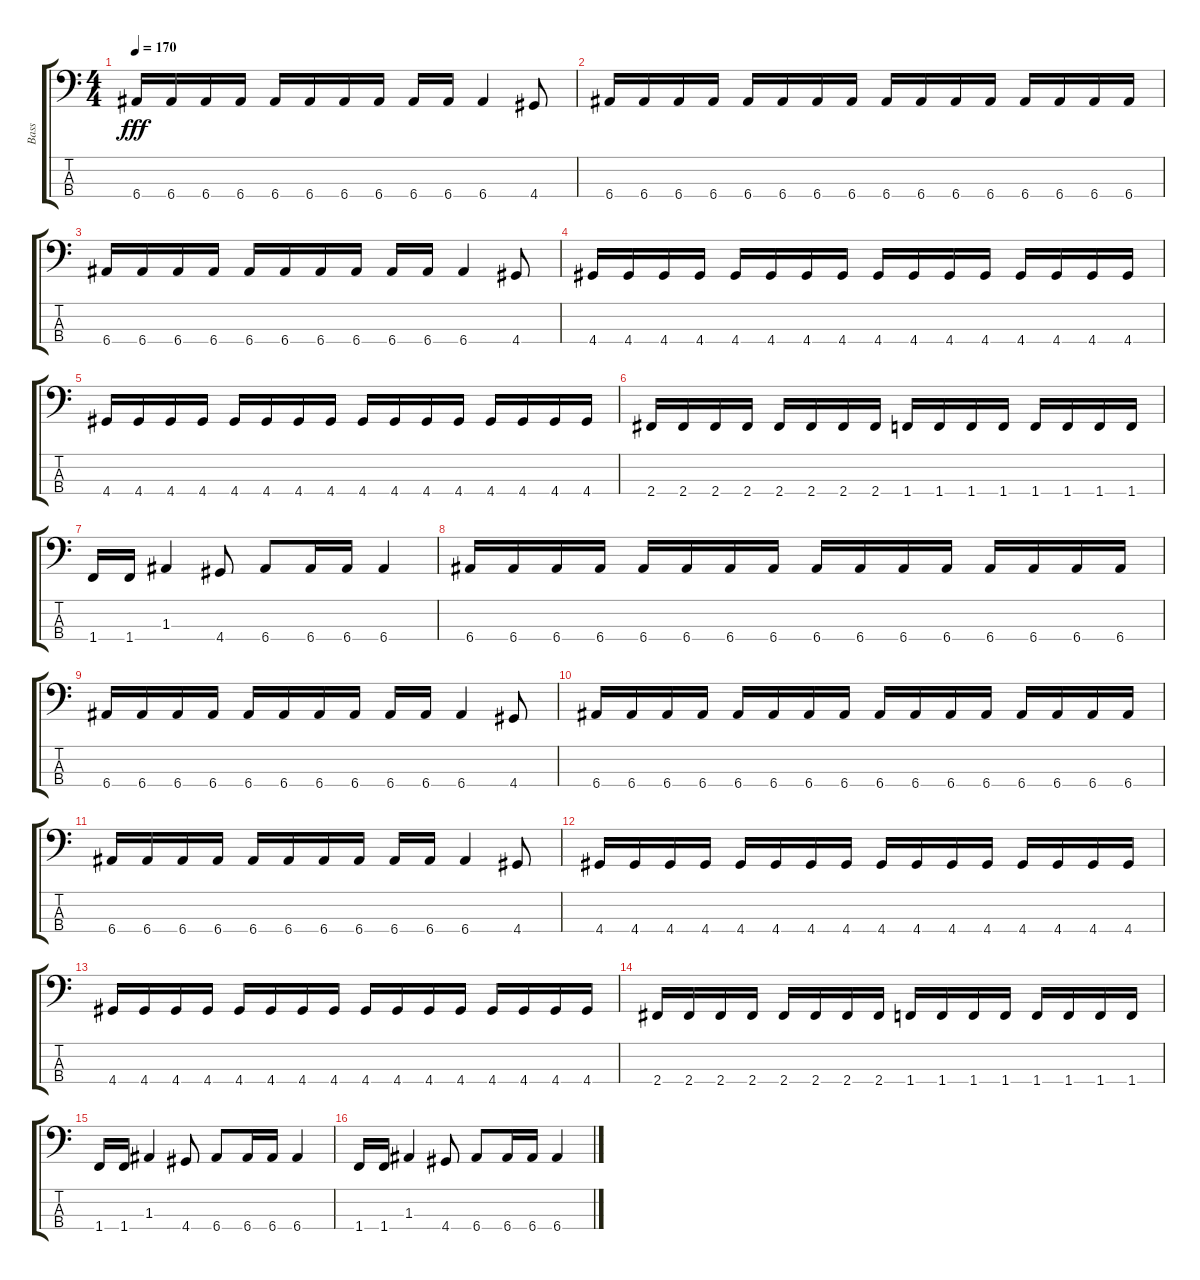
\track ("Bass" "Bass") {instrument electricbasspick}
\staff {score tabs}
\tuning (G2 D2 A1 E1) {hide}
\ts (4 4)
\tempo 170
\clef f4
\ks c
6.4.16{dy fff} 6.4.16 6.4.16 6.4.16 6.4.16 6.4.16 6.4.16 6.4.16 6.4.16 6.4.16 6.4.4 4.4.8 |
6.4.16 6.4.16 6.4.16 6.4.16 6.4.16 6.4.16 6.4.16 6.4.16 6.4.16 6.4.16 6.4.16 6.4.16 6.4.16 6.4.16 6.4.16 6.4.16 |
6.4.16 6.4.16 6.4.16 6.4.16 6.4.16 6.4.16 6.4.16 6.4.16 6.4.16 6.4.16 6.4.4 4.4.8 |
4.4.16 4.4.16 4.4.16 4.4.16 4.4.16 4.4.16 4.4.16 4.4.16 4.4.16 4.4.16 4.4.16 4.4.16 4.4.16 4.4.16 4.4.16 4.4.16 |
4.4.16 4.4.16 4.4.16 4.4.16 4.4.16 4.4.16 4.4.16 4.4.16 4.4.16 4.4.16 4.4.16 4.4.16 4.4.16 4.4.16 4.4.16 4.4.16 |
2.4.16 2.4.16 2.4.16 2.4.16 2.4.16 2.4.16 2.4.16 2.4.16 1.4.16 1.4.16 1.4.16 1.4.16 1.4.16 1.4.16 1.4.16 1.4.16 |
1.4.16 1.4.16 1.3.4 4.4.8 6.4.8 6.4.16 6.4.16 6.4.4 |
6.4.16 6.4.16 6.4.16 6.4.16 6.4.16 6.4.16 6.4.16 6.4.16 6.4.16 6.4.16 6.4.16 6.4.16 6.4.16 6.4.16 6.4.16 6.4.16 |
6.4.16 6.4.16 6.4.16 6.4.16 6.4.16 6.4.16 6.4.16 6.4.16 6.4.16 6.4.16 6.4.4 4.4.8 |
6.4.16 6.4.16 6.4.16 6.4.16 6.4.16 6.4.16 6.4.16 6.4.16 6.4.16 6.4.16 6.4.16 6.4.16 6.4.16 6.4.16 6.4.16 6.4.16 |
6.4.16 6.4.16 6.4.16 6.4.16 6.4.16 6.4.16 6.4.16 6.4.16 6.4.16 6.4.16 6.4.4 4.4.8 |
4.4.16 4.4.16 4.4.16 4.4.16 4.4.16 4.4.16 4.4.16 4.4.16 4.4.16 4.4.16 4.4.16 4.4.16 4.4.16 4.4.16 4.4.16 4.4.16 |
4.4.16 4.4.16 4.4.16 4.4.16 4.4.16 4.4.16 4.4.16 4.4.16 4.4.16 4.4.16 4.4.16 4.4.16 4.4.16 4.4.16 4.4.16 4.4.16 |
2.4.16 2.4.16 2.4.16 2.4.16 2.4.16 2.4.16 2.4.16 2.4.16 1.4.16 1.4.16 1.4.16 1.4.16 1.4.16 1.4.16 1.4.16 1.4.16 |
1.4.16 1.4.16 1.3.4 4.4.8 6.4.8 6.4.16 6.4.16 6.4.4 |
1.4.16 1.4.16 1.3.4 4.4.8 6.4.8 6.4.16 6.4.16 6.4.4
